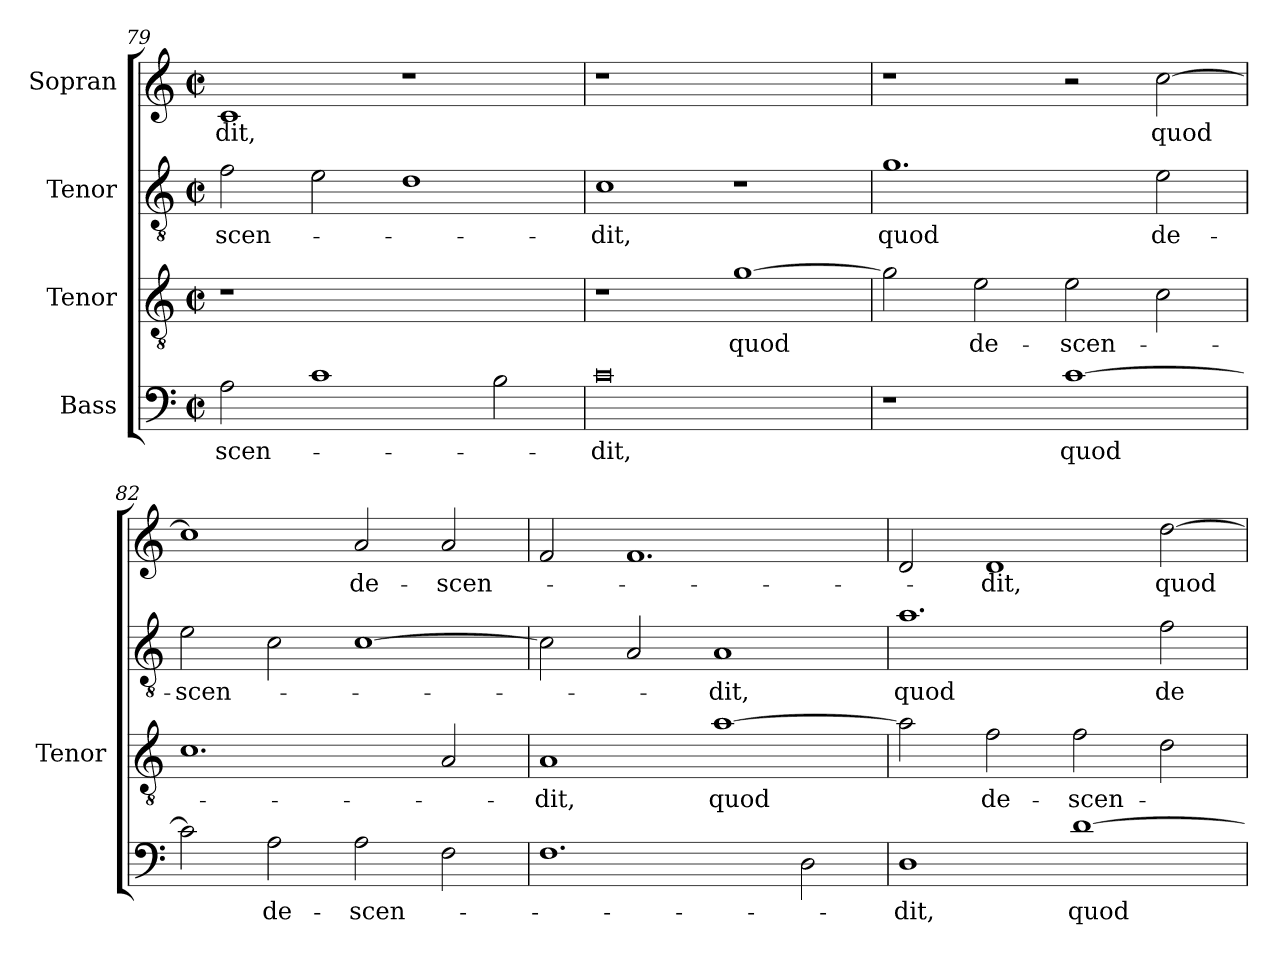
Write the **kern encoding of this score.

**kern	**text	**kern	**text	**kern	**text	**kern	**text
*part4	*part4	*part3	*part3	*part2	*part2	*part1	*part1
*staff4	*staff4	*staff3	*staff3	*staff2	*staff2	*staff1	*staff1
*I"Bass	*	*I"Tenor	*	*I"Tenor	*	*I"Sopran	*
*	*	*I'Tenor	*	*	*	*	*
*clefF4	*	*clefGv2	*	*clefGv2	*	*clefG2	*
*	*	*ITrd7c12	*	*ITrd7c12	*	*	*
*k[]	*	*k[]	*	*k[]	*	*k[]	*
*M2/2	*	*M2/2	*	*M2/2	*	*M2/2	*
*met(c|)	*	*met(c|)	*	*met(c|)	*	*met(c|)	*
=79	=79	=79	=79	=79	=79	=79	=79
!	!LO:LY:b:color=#000000	!LO:N:vis=1	!	!	!	!	!
!	!	!	!	!	!LO:LY:b:color=#000000	!	!
!	!	!	!	!	!	!	!LO:LY:b:color=#000000
2Ai\	-scen-	1r	.	2Fi\	-scen-	1ci	-dit,
1ci	.	.	.	2Ei\	.	.	.
.	.	1ryy	.	1Di	.	1r	.
2Bi\	.	.	.	.	.	.	.
=80	=80	=80	=80	=80	=80	=80	=80
!	!LO:LY:b:color=#000000	!	!	!	!	!	!
!	!	!	!	!	!LO:LY:b:color=#000000	!LO:N:vis=1	!
0ci	-dit,	1r	.	1Ci	-dit,	1r	.
!	!	!	!LO:LY:b:color=#000000	!	!	!	!
.	.	[>1Gi	quod	1r	.	1ryy	.
=81	=81	=81	=81	=81	=81	=81	=81
!	!	!	!	!	!LO:LY:b:color=#000000	!	!
1r	.	2Gi\]	.	1.Gi	quod	1r	.
!	!	!	!LO:LY:b:color=#000000	!	!	!	!
.	.	2Ei\	de-	.	.	.	.
!	!LO:LY:b:color=#000000	!	!	!	!	!	!
!	!	!	!LO:LY:b:color=#000000	!	!	!	!
[>1ci	quod	2Ei\	-scen-	.	.	2r	.
!	!	!	!	!	!LO:LY:b:color=#000000	!	!
!	!	!	!	!	!	!	!LO:LY:b:color=#000000
.	.	2Ci\	.	2Ei\	de-	[>2cci\	quod
=82	=82	=82	=82	=82	=82	=82	=82
!	!	!	!	!	!LO:LY:b:color=#000000	!	!
2ci\]	.	1.Ci	.	2Ei\	-scen-	1cci]	.
!	!LO:LY:b:color=#000000	!	!	!	!	!	!
2Ai\	de-	.	.	2Ci\	.	.	.
!	!LO:LY:b:color=#000000	!	!	!	!	!	!
!	!	!	!	!	!	!	!LO:LY:b:color=#000000
2Ai\	-scen-	.	.	[>1Ci	.	2ai/	de-
!	!	!	!	!	!	!	!LO:LY:b:color=#000000
2Fi\	.	2AAi/	.	.	.	2ai/	-scen-
=83	=83	=83	=83	=83	=83	=83	=83
!	!	!	!LO:LY:b:color=#000000	!	!	!	!
1.Fi	.	1AAi	-dit,	2Ci\]	.	2fi/	.
.	.	.	.	2AAi/	.	1.fi	.
!	!	!	!LO:LY:b:color=#000000	!	!	!	!
!	!	!	!	!	!LO:LY:b:color=#000000	!	!
.	.	[>1Ai	quod	1AAi	-dit,	.	.
2Di\	.	.	.	.	.	.	.
!!LO:LB:g=z
=84	=84	=84	=84	=84	=84	=84	=84
!	!LO:LY:b:color=#000000	!	!	!	!	!	!
!	!	!	!	!	!LO:LY:b:color=#000000	!	!
1Di	-dit,	2Ai\]	.	1.Ai	quod	2di/	.
!	!	!	!LO:LY:b:color=#000000	!	!	!	!
!	!	!	!	!	!	!	!LO:LY:b:color=#000000
.	.	2Fi\	de-	.	.	1di	-dit,
!	!LO:LY:b:color=#000000	!	!	!	!	!	!
!	!	!	!LO:LY:b:color=#000000	!	!	!	!
[>1di	quod	2Fi\	-scen-	.	.	.	.
!	!	!	!	!	!LO:LY:b:color=#000000	!	!
!	!	!	!	!	!	!	!LO:LY:b:color=#000000
.	.	2Di\	.	2Fi\	de-	[>2ddi\	quod
=	=	=	=	=	=	=	=
*-	*-	*-	*-	*-	*-	*-	*-
